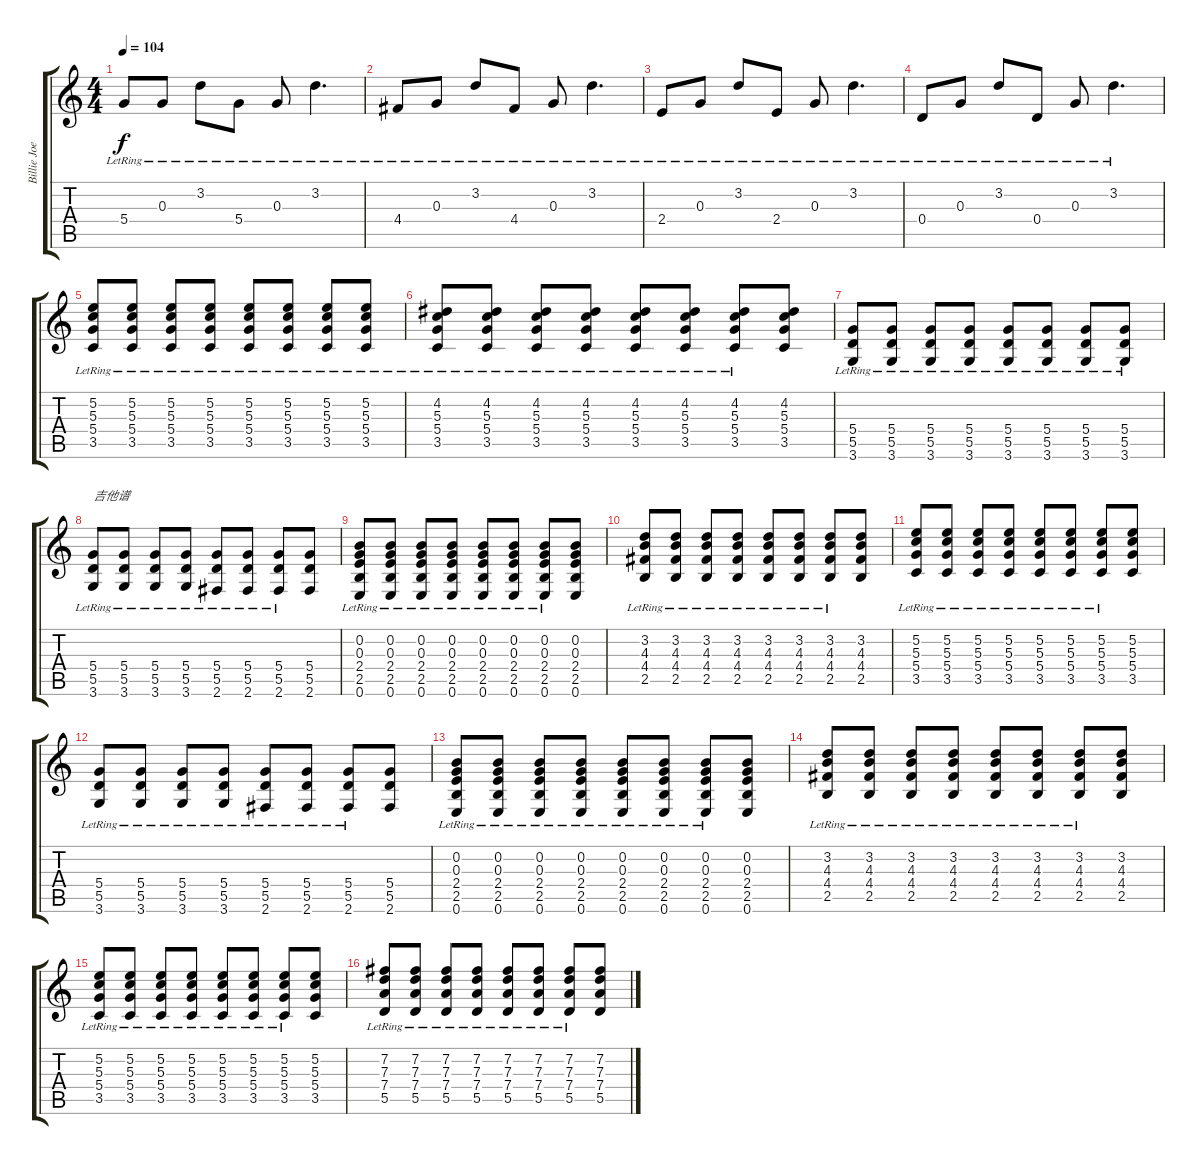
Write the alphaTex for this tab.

\track ("Billie Joe Armstrong" "Billie Joe") {instrument acousticguitarsteel}
\staff {score tabs}
\tuning (E4 B3 G3 D3 A2 E2) {hide}
\ts (4 4)
\tempo 104
\clef g2
\ks c
5.4{lr}.8{dy f} 0.3{lr}.8 3.2{lr}.8 5.4{lr}.8 0.3{lr}.8 3.2{lr}.4{d} |
4.4{lr}.8 0.3{lr}.8 3.2{lr}.8 4.4{lr}.8 0.3{lr}.8 3.2{lr}.4{d} |
2.4{lr}.8 0.3{lr}.8 3.2{lr}.8 2.4{lr}.8 0.3{lr}.8 3.2{lr}.4{d} |
0.4{lr}.8 0.3{lr}.8 3.2{lr}.8 0.4{lr}.8 0.3{lr}.8 3.2{lr}.4{d} |
(5.2{lr} 5.3{lr} 5.4{lr} 3.5{lr}).8 (5.2{lr} 5.3{lr} 5.4{lr} 3.5{lr}).8 (5.2{lr} 5.3{lr} 5.4{lr} 3.5{lr}).8 (5.2{lr} 5.3{lr} 5.4{lr} 3.5{lr}).8 (5.2{lr} 5.3{lr} 5.4{lr} 3.5{lr}).8 (5.2{lr} 5.3{lr} 5.4{lr} 3.5{lr}).8 (5.2{lr} 5.3{lr} 5.4{lr} 3.5{lr}).8 (5.2{lr} 5.3{lr} 5.4 3.5{lr}).8 |
(4.2{lr} 5.3{lr} 5.4{lr} 3.5{lr}).8 (4.2{lr} 5.3{lr} 5.4{lr} 3.5{lr}).8 (4.2{lr} 5.3{lr} 5.4{lr} 3.5{lr}).8 (4.2{lr} 5.3{lr} 5.4{lr} 3.5{lr}).8 (4.2{lr} 5.3{lr} 5.4{lr} 3.5{lr}).8 (4.2{lr} 5.3{lr} 5.4{lr} 3.5{lr}).8 (4.2{lr} 5.3{lr} 5.4{lr} 3.5{lr}).8 (4.2 5.3 5.4 3.5).8 |
(5.4{lr} 5.5{lr} 3.6{lr}).8 (5.4{lr} 5.5{lr} 3.6{lr}).8 (5.4{lr} 5.5{lr} 3.6{lr}).8 (5.4{lr} 5.5{lr} 3.6{lr}).8 (5.4{lr} 5.5{lr} 3.6{lr}).8 (5.4{lr} 5.5{lr} 3.6{lr}).8 (5.4{lr} 5.5{lr} 3.6{lr}).8 (5.4{lr} 5.5{lr} 3.6{lr}).8 |
(5.4{lr} 5.5{lr} 3.6{lr}).8{txt "吉他谱"} (5.4{lr} 5.5{lr} 3.6{lr}).8 (5.4{lr} 5.5{lr} 3.6{lr}).8 (5.4{lr} 5.5{lr} 3.6{lr}).8 (5.4{lr} 5.5{lr} 2.6{lr}).8 (5.4{lr} 5.5{lr} 2.6{lr}).8 (5.4{lr} 5.5{lr} 2.6{lr}).8 (5.4 5.5 2.6).8 |
(0.2{lr} 0.3{lr} 2.4{lr} 2.5{lr} 0.6{lr}).8 (0.2{lr} 0.3{lr} 2.4{lr} 2.5{lr} 0.6{lr}).8 (0.2{lr} 0.3{lr} 2.4{lr} 2.5{lr} 0.6{lr}).8 (0.2{lr} 0.3 2.4{lr} 2.5{lr} 0.6{lr}).8 (0.2{lr} 0.3{lr} 2.4{lr} 2.5{lr} 0.6{lr}).8 (0.2{lr} 0.3{lr} 2.4{lr} 2.5{lr} 0.6{lr}).8 (0.2{lr} 0.3{lr} 2.4{lr} 2.5{lr} 0.6{lr}).8 (0.2 0.3 2.4 2.5 0.6).8 |
(3.2{lr} 4.3{lr} 4.4{lr} 2.5{lr}).8 (3.2{lr} 4.3{lr} 4.4{lr} 2.5{lr}).8 (3.2{lr} 4.3{lr} 4.4{lr} 2.5{lr}).8 (3.2{lr} 4.3{lr} 4.4{lr} 2.5{lr}).8 (3.2{lr} 4.3{lr} 4.4{lr} 2.5{lr}).8 (3.2{lr} 4.3{lr} 4.4{lr} 2.5{lr}).8 (3.2{lr} 4.3{lr} 4.4{lr} 2.5{lr}).8 (3.2 4.3 4.4 2.5).8 |
(5.2{lr} 5.3{lr} 5.4{lr} 3.5{lr}).8 (5.2{lr} 5.3{lr} 5.4{lr} 3.5{lr}).8 (5.2{lr} 5.3{lr} 5.4{lr} 3.5{lr}).8 (5.2{lr} 5.3{lr} 5.4{lr} 3.5{lr}).8 (5.2{lr} 5.3{lr} 5.4{lr} 3.5{lr}).8 (5.2{lr} 5.3{lr} 5.4{lr} 3.5{lr}).8 (5.2{lr} 5.3{lr} 5.4{lr} 3.5{lr}).8 (5.2 5.3 5.4 3.5).8 |
(5.4{lr} 5.5{lr} 3.6{lr}).8 (5.4{lr} 5.5{lr} 3.6{lr}).8 (5.4{lr} 5.5{lr} 3.6{lr}).8 (5.4{lr} 5.5{lr} 3.6{lr}).8 (5.4{lr} 5.5{lr} 2.6{lr}).8 (5.4{lr} 5.5{lr} 2.6{lr}).8 (5.4{lr} 5.5{lr} 2.6{lr}).8 (5.4 5.5 2.6).8 |
(0.2{lr} 0.3{lr} 2.4{lr} 2.5{lr} 0.6{lr}).8 (0.2{lr} 0.3{lr} 2.4{lr} 2.5{lr} 0.6{lr}).8 (0.2{lr} 0.3{lr} 2.4{lr} 2.5{lr} 0.6{lr}).8 (0.2{lr} 0.3 2.4{lr} 2.5{lr} 0.6{lr}).8 (0.2{lr} 0.3{lr} 2.4{lr} 2.5{lr} 0.6{lr}).8 (0.2{lr} 0.3{lr} 2.4{lr} 2.5{lr} 0.6{lr}).8 (0.2{lr} 0.3{lr} 2.4{lr} 2.5{lr} 0.6{lr}).8 (0.2 0.3 2.4 2.5 0.6).8 |
(3.2{lr} 4.3{lr} 4.4{lr} 2.5{lr}).8 (3.2{lr} 4.3{lr} 4.4{lr} 2.5{lr}).8 (3.2{lr} 4.3{lr} 4.4{lr} 2.5{lr}).8 (3.2{lr} 4.3{lr} 4.4{lr} 2.5{lr}).8 (3.2{lr} 4.3{lr} 4.4{lr} 2.5{lr}).8 (3.2{lr} 4.3{lr} 4.4{lr} 2.5{lr}).8 (3.2{lr} 4.3{lr} 4.4{lr} 2.5{lr}).8 (3.2 4.3 4.4 2.5).8 |
(5.2{lr} 5.3{lr} 5.4{lr} 3.5{lr}).8 (5.2{lr} 5.3{lr} 5.4{lr} 3.5{lr}).8 (5.2{lr} 5.3{lr} 5.4{lr} 3.5{lr}).8 (5.2{lr} 5.3{lr} 5.4{lr} 3.5{lr}).8 (5.2{lr} 5.3{lr} 5.4{lr} 3.5{lr}).8 (5.2{lr} 5.3{lr} 5.4{lr} 3.5{lr}).8 (5.2{lr} 5.3{lr} 5.4{lr} 3.5{lr}).8 (5.2 5.3 5.4 3.5).8 |
(7.2{lr} 7.3{lr} 7.4{lr} 5.5{lr}).8 (7.2{lr} 7.3{lr} 7.4{lr} 5.5{lr}).8 (7.2{lr} 7.3{lr} 7.4{lr} 5.5{lr}).8 (7.2{lr} 7.3{lr} 7.4{lr} 5.5{lr}).8 (7.2{lr} 7.3{lr} 7.4{lr} 5.5{lr}).8 (7.2{lr} 7.3{lr} 7.4{lr} 5.5{lr}).8 (7.2{lr} 7.3{lr} 7.4{lr} 5.5{lr}).8 (7.2 7.3 7.4 5.5).8
